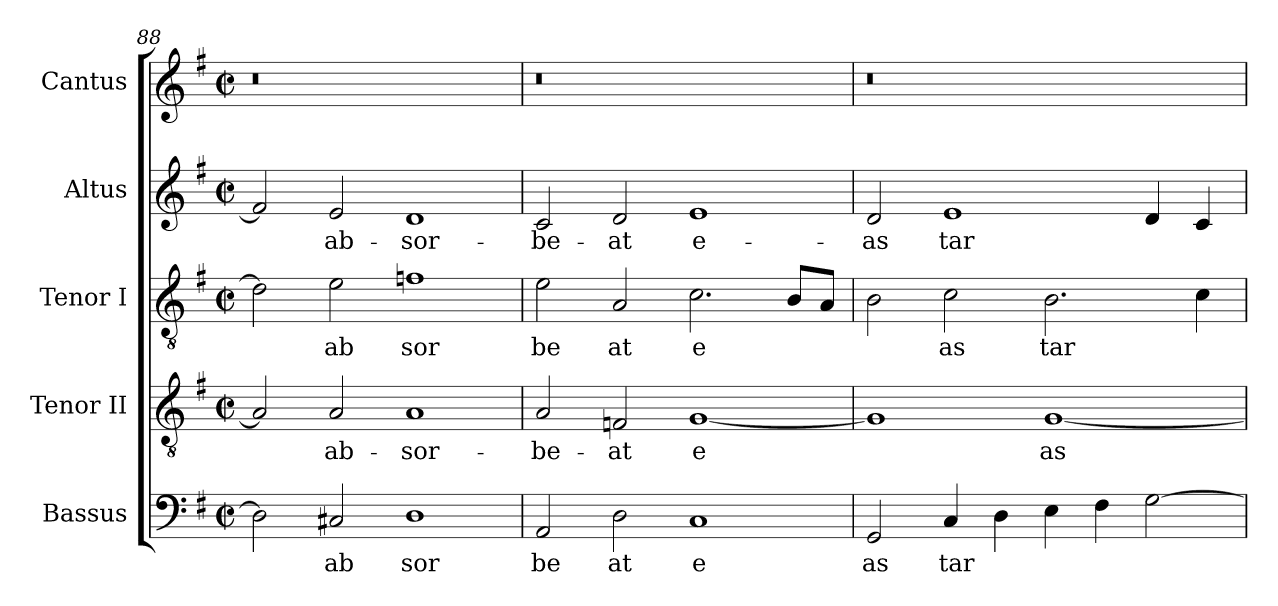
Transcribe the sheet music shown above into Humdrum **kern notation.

**kern	**text	**kern	**text	**kern	**text	**kern	**text	**kern
*part5	*part5	*part4	*part4	*part3	*part3	*part2	*part2	*part1
*staff5	*staff5	*staff4	*staff4	*staff3	*staff3	*staff2	*staff2	*staff1
*I"Bassus	*	*I"Tenor II	*	*I"Tenor I	*	*I"Altus	*	*I"Cantus
*I'B	*	*I'T II	*	*I'T I	*	*I'A	*	*I'C
*clefF4	*	*clefGv2	*	*clefGv2	*	*clefG2	*	*clefG2
*k[f#]	*	*k[f#]	*	*k[f#]	*	*k[f#]	*	*k[f#]
*G:	*	*G:	*	*G:	*	*G:	*	*G:
*M2/2	*	*M2/2	*	*M2/2	*	*M2/2	*	*M2/2
*met(c|)	*	*met(c|)	*	*met(c|)	*	*met(c|)	*	*met(c|)
=88	=88	=88	=88	=88	=88	=88	=88	=88
!	!LO:LY:b:cj	!	!LO:LY:b:cj	!	!LO:LY:b:cj	!	!LO:LY:b:cj	!
2D\]	.	2A/]	.	2d\]	.	2f/]	.	0r
!	!LO:LY:b:cj	!	!LO:LY:b:cj	!	!LO:LY:b:cj	!	!LO:LY:b:cj	!
2C#X/	ab	2A/	ab-	2e\	ab	2e/	ab-	.
!	!LO:LY:b:cj	!	!LO:LY:b:cj	!	!LO:LY:b:cj	!	!LO:LY:b:cj	!
1D	sor	1A	-sor-	1f	sor	1d	-sor-	.
=89	=89	=89	=89	=89	=89	=89	=89	=89
!	!LO:LY:b:cj	!	!LO:LY:b:cj	!	!LO:LY:b:cj	!	!LO:LY:b:cj	!
2AA/	be	2A/	-be-	2e\	be	2c/	-be-	0r
!	!LO:LY:b:cj	!	!LO:LY:b:cj	!	!LO:LY:b:cj	!	!LO:LY:b:cj	!
2D\	at	2F/	-at	2A/	at	2d/	-at	.
!	!LO:LY:b:cj	!	!LO:LY:b:cj	!	!LO:LY:b:cj	!	!LO:LY:b:cj	!
1C	e	[<1G	e-	2.c\	e	1e	e-	.
!	!	!	!	!	!LO:LY:b:cj	!	!	!
.	.	.	.	8B/L	.	.	.	.
!	!	!	!	!	!LO:LY:b:cj	!	!	!
.	.	.	.	8A/J	.	.	.	.
=90	=90	=90	=90	=90	=90	=90	=90	=90
!	!LO:LY:b:cj	!	!LO:LY:b:cj	!	!LO:LY:b:cj	!	!LO:LY:b:cj	!
2GG/	as	1G]	--	2B\	.	2d/	-as	0r
!	!LO:LY:b:cj	!	!	!	!LO:LY:b:cj	!	!LO:LY:b:cj	!
4C/	tar	.	.	2c\	as	1e	tar-	.
!	!LO:LY:b:cj	!	!	!	!	!	!	!
4D\	.	.	.	.	.	.	.	.
!	!LO:LY:b:cj	!	!LO:LY:b:cj	!	!LO:LY:b:cj	!	!	!
4E\	.	[>1G	-as	2.B\	tar	.	.	.
!	!LO:LY:b:cj	!	!	!	!	!	!	!
4F#\	.	.	.	.	.	.	.	.
!	!LO:LY:b:cj	!	!	!	!	!	!LO:LY:b:cj	!
[>2G\	.	.	.	.	.	4d/	--	.
!	!	!	!	!	!LO:LY:b:cj	!	!LO:LY:b:cj	!
.	.	.	.	4c\	.	4c/	--	.
=	=	=	=	=	=	=	=	=
*-	*-	*-	*-	*-	*-	*-	*-	*-
